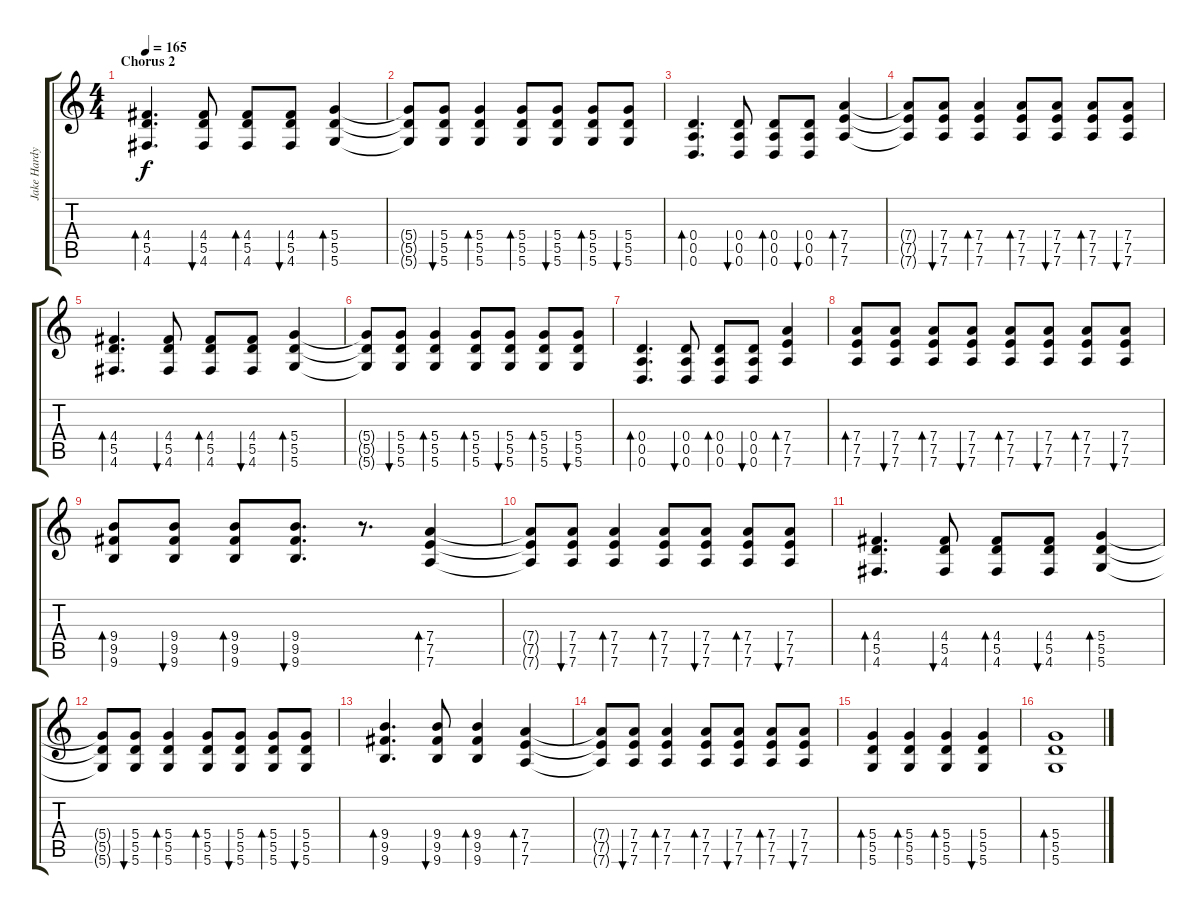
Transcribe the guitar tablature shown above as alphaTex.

\track ("Jake Hardy" "Jake Hardy") {instrument distortionguitar}
\staff {score tabs}
\tuning (E4 B3 G3 D3 A2 D2) {hide}
\ts (4 4)
\section ("" "Chorus 2")
\tempo 165
\clef g2
\ks c
(4.4 5.5 4.6).4{d bd 120 dy f} (4.4 5.5 4.6).8{bu 120} (4.4 5.5 4.6).8{bd 120} (4.4 5.5 4.6).8{bu 120} (5.4 5.5 5.6).4{bd 120} |
(5.4{t} 5.5{t} 5.6{t}).8 (5.4 5.5 5.6).8{bu 120} (5.4 5.5 5.6).4{bd 120} (5.4 5.5 5.6).8{bd 120} (5.4 5.5 5.6).8{bu 120} (5.4 5.5 5.6).8{bd 120} (5.4 5.5 5.6).8{bu 120} |
(0.4 0.5 0.6).4{d bd 120} (0.4 0.5 0.6).8{bu 120} (0.4 0.5 0.6).8{bd 120} (0.4 0.5 0.6).8{bu 120} (7.4 7.5 7.6).4{bd 120} |
(7.4{t} 7.5{t} 7.6{t}).8 (7.4 7.5 7.6).8{bu 120} (7.4 7.5 7.6).4{bd 120} (7.4 7.5 7.6).8{bd 120} (7.4 7.5 7.6).8{bu 120} (7.4 7.5 7.6).8{bd 120} (7.4 7.5 7.6).8{bu 120} |
(4.4 5.5 4.6).4{d bd 120} (4.4 5.5 4.6).8{bu 120} (4.4 5.5 4.6).8{bd 120} (4.4 5.5 4.6).8{bu 120} (5.4 5.5 5.6).4{bd 120} |
(5.4{t} 5.5{t} 5.6{t}).8 (5.4 5.5 5.6).8{bu 120} (5.4 5.5 5.6).4{bd 120} (5.4 5.5 5.6).8{bd 120} (5.4 5.5 5.6).8{bu 120} (5.4 5.5 5.6).8{bd 120} (5.4 5.5 5.6).8{bu 120} |
(0.4 0.5 0.6).4{d bd 120} (0.4 0.5 0.6).8{bu 120} (0.4 0.5 0.6).8{bd 120} (0.4 0.5 0.6).8{bu 120} (7.4 7.5 7.6).4{bd 120} |
(7.4 7.5 7.6).8{bd 120} (7.4 7.5 7.6).8{bu 120} (7.4 7.5 7.6).8{bd 120} (7.4 7.5 7.6).8{bu 120} (7.4 7.5 7.6).8{bd 120} (7.4 7.5 7.6).8{bu 120} (7.4 7.5 7.6).8{bd 120} (7.4 7.5 7.6).8{bu 120} |
(9.4 9.5 9.6).8{bd 120} (9.4 9.5 9.6).8{bu 120} (9.4 9.5 9.6).8{bd 120} (9.4 9.5 9.6).8{d bu 120} r.8{d} (7.4 7.5 7.6).4{bd 120} |
(7.4{t} 7.5{t} 7.6{t}).8 (7.4 7.5 7.6).8{bu 120} (7.4 7.5 7.6).4{bd 120} (7.4 7.5 7.6).8{bd 120} (7.4 7.5 7.6).8{bu 120} (7.4 7.5 7.6).8{bd 120} (7.4 7.5 7.6).8{bu 120} |
(4.4 5.5 4.6).4{d bd 120} (4.4 5.5 4.6).8{bu 120} (4.4 5.5 4.6).8{bd 120} (4.4 5.5 4.6).8{bu 120} (5.4 5.5 5.6).4{bd 120} |
(5.4{t} 5.5{t} 5.6{t}).8 (5.4 5.5 5.6).8{bu 120} (5.4 5.5 5.6).4{bd 120} (5.4 5.5 5.6).8{bd 120} (5.4 5.5 5.6).8{bu 120} (5.4 5.5 5.6).8{bd 120} (5.4 5.5 5.6).8{bu 120} |
(9.4 9.5 9.6).4{d bd 120} (9.4 9.5 9.6).8{bu 120} (9.4 9.5 9.6).4{bd 120} (7.4 7.5 7.6).4{bd 120} |
(7.4{t} 7.5{t} 7.6{t}).8 (7.4 7.5 7.6).8{bu 120} (7.4 7.5 7.6).4{bd 120} (7.4 7.5 7.6).8{bd 120} (7.4 7.5 7.6).8{bu 120} (7.4 7.5 7.6).8{bd 120} (7.4 7.5 7.6).8{bu 120} |
(5.4 5.5 5.6).4{bd 120} (5.4 5.5 5.6).4{bd 120} (5.4 5.5 5.6).4{bd 120} (5.4 5.5 5.6).4{bu 120} |
(5.4 5.5 5.6).1{bd 120}
